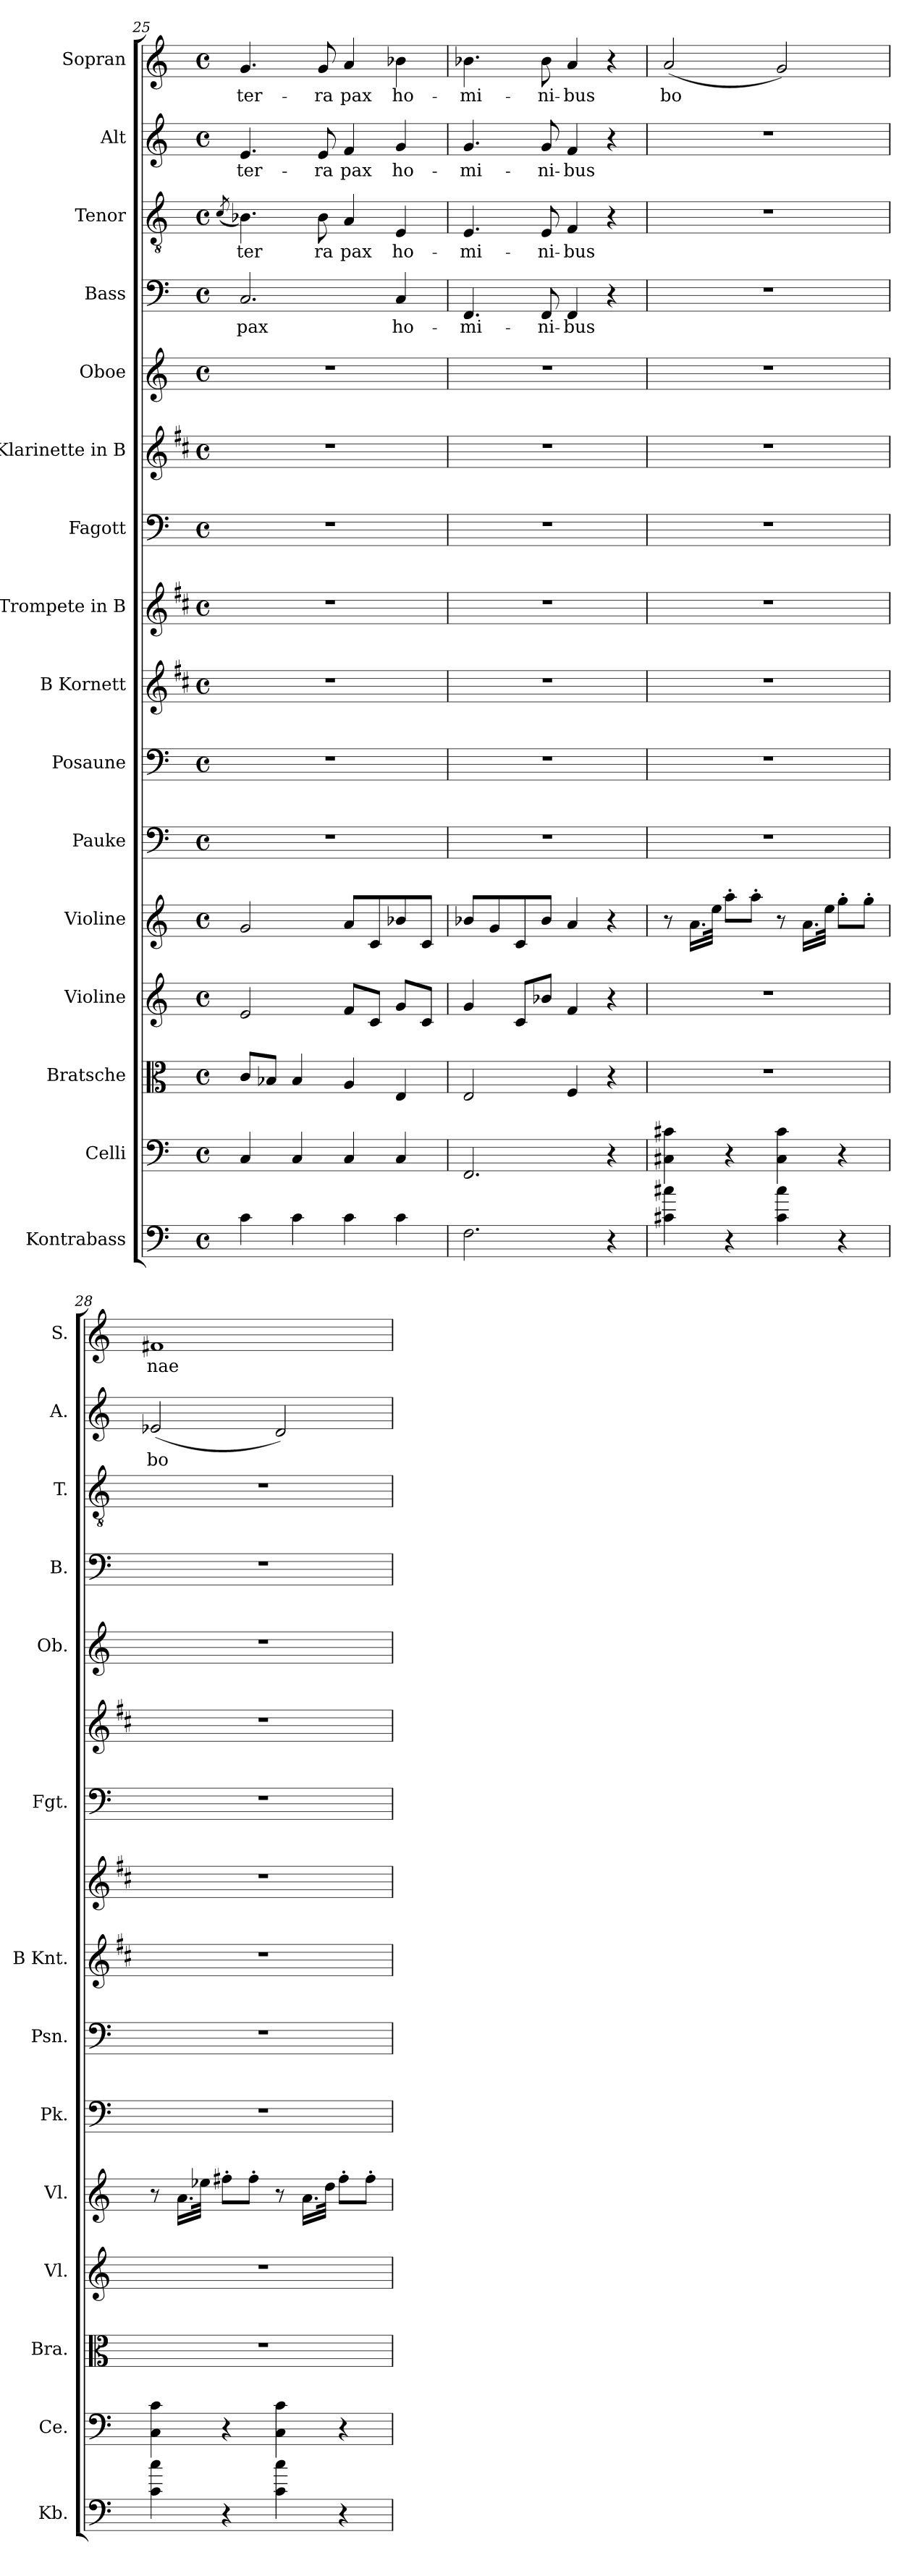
**kern	**kern	**kern	**kern	**kern	**kern	**kern	**kern	**kern	**kern	**kern	**kern	**kern	**text	**kern	**text	**kern	**text	**kern	**text
*part16	*part15	*part14	*part13	*part12	*part11	*part10	*part9	*part8	*part7	*part6	*part5	*part4	*part4	*part3	*part3	*part2	*part2	*part1	*part1
*staff16	*staff15	*staff14	*staff13	*staff12	*staff11	*staff10	*staff9	*staff8	*staff7	*staff6	*staff5	*staff4	*staff4	*staff3	*staff3	*staff2	*staff2	*staff1	*staff1
*I"Kontrabass	*I"Celli	*I"Bratsche	*I"Violine	*I"Violine	*I"Pauke	*I"Posaune	*I"B Kornett	*I"Trompete in B	*I"Fagott	*I"Klarinette in B	*I"Oboe	*I"Bass	*	*I"Tenor	*	*I"Alt	*	*I"Sopran	*
*I'Kb.	*I'Ce.	*I'Bra.	*I'Vl.	*I'Vl.	*I'Pk.	*I'Psn.	*I'B Knt.	*	*I'Fgt.	*	*I'Ob.	*I'B.	*	*I'T.	*	*I'A.	*	*I'S.	*
*clefF4	*clefF4	*clefC3	*clefG2	*clefG2	*clefF4	*clefF4	*clefG2	*clefG2	*clefF4	*clefG2	*clefG2	*clefF4	*	*clefGv2	*	*clefG2	*	*clefG2	*
*ITrd7c12	*	*	*	*	*	*	*ITrd1c2	*ITrd1c2	*	*ITrd1c2	*	*	*	*	*	*	*	*	*
*k[]	*k[]	*k[]	*k[]	*k[]	*k[]	*k[]	*k[]	*k[]	*k[]	*k[]	*k[]	*k[]	*	*k[]	*	*k[]	*	*k[]	*
*M4/4	*M4/4	*M4/4	*M4/4	*M4/4	*M4/4	*M4/4	*M4/4	*M4/4	*M4/4	*M4/4	*M4/4	*M4/4	*	*M4/4	*	*M4/4	*	*M4/4	*
*met(c)	*met(c)	*met(c)	*met(c)	*met(c)	*met(c)	*met(c)	*met(c)	*met(c)	*met(c)	*met(c)	*met(c)	*met(c)	*	*met(c)	*	*met(c)	*	*met(c)	*
=25	=25	=25	=25	=25	=25	=25	=25	=25	=25	=25	=25	=25	=25	=25	=25	=25	=25	=25	=25
.	.	.	.	.	.	.	.	.	.	.	.	.	.	(<8qc/	.	.	.	.	.
!	!	!	!	!	!	!	!	!	!	!	!	!	!LO:LY:b	!	!LO:LY:b	!	!LO:LY:b	!	!LO:LY:b
4C\	4C/	8c/L	2e/	2g/	1r	1r	1r	1r	1r	1r	1r	2.C/	pax	4.B-X\)	ter	4.e/	ter-	4.g/	ter-
.	.	8B-X/J	.	.	.	.	.	.	.	.	.	.	.	.	.	.	.	.	.
4C\	4C/	4B-/	.	.	.	.	.	.	.	.	.	.	.	.	.	.	.	.	.
!	!	!	!	!	!	!	!	!	!	!	!	!	!	!	!LO:LY:b	!	!LO:LY:b	!	!LO:LY:b
.	.	.	.	.	.	.	.	.	.	.	.	.	.	8B-\	-ra	8e/	-ra	8g/	-ra
!	!	!	!	!	!	!	!	!	!	!	!	!	!	!	!LO:LY:b	!	!LO:LY:b	!	!LO:LY:b
4C\	4C/	4A/	8f/L	8a/L	.	.	.	.	.	.	.	.	.	4A/	pax	4f/	pax	4a/	pax
.	.	.	8c/J	8c/	.	.	.	.	.	.	.	.	.	.	.	.	.	.	.
!	!	!	!	!	!	!	!	!	!	!	!	!	!LO:LY:b	!	!LO:LY:b	!	!LO:LY:b	!	!LO:LY:b
4C\	4C/	4E/	8g/L	8b-X/	.	.	.	.	.	.	.	4C/	ho-	4E/	ho-	4g/	ho-	4b-X\	ho-
.	.	.	8c/J	8c/J	.	.	.	.	.	.	.	.	.	.	.	.	.	.	.
!!LO:LB:g=z
=26	=26	=26	=26	=26	=26	=26	=26	=26	=26	=26	=26	=26	=26	=26	=26	=26	=26	=26	=26
!	!	!	!	!	!	!	!	!	!	!	!	!	!LO:LY:b	!	!LO:LY:b	!	!LO:LY:b	!	!LO:LY:b
2.FF\	2.FF/	2E/	4g/	8b-X/L	1r	1r	1r	1r	1r	1r	1r	4.FF/	-mi-	4.E/	-mi-	4.g/	-mi-	4.b-X\	-mi-
.	.	.	.	8g/	.	.	.	.	.	.	.	.	.	.	.	.	.	.	.
.	.	.	8c/L	8c/	.	.	.	.	.	.	.	.	.	.	.	.	.	.	.
!	!	!	!	!	!	!	!	!	!	!	!	!	!LO:LY:b	!	!LO:LY:b	!	!LO:LY:b	!	!LO:LY:b
.	.	.	8b-X/J	8b-/J	.	.	.	.	.	.	.	8FF/	-ni-	8E/	-ni-	8g/	-ni-	8b-\	-ni-
!	!	!	!	!	!	!	!	!	!	!	!	!	!LO:LY:b	!	!LO:LY:b	!	!LO:LY:b	!	!LO:LY:b
.	.	4F/	4f/	4a/	.	.	.	.	.	.	.	4FF/	-bus	4F/	-bus	4f/	-bus	4a/	-bus
4r	4r	4r	4r	4r	.	.	.	.	.	.	.	4r	.	4r	.	4r	.	4r	.
=27	=27	=27	=27	=27	=27	=27	=27	=27	=27	=27	=27	=27	=27	=27	=27	=27	=27	=27	=27
!	!	!	!	!	!	!	!	!	!	!	!	!	!	!	!	!	!	!	!LO:LY:b
4C#X\ 4c#X\	4C#X\ 4c#X\	1r	1r	8r	1r	1r	1r	1r	1r	1r	1r	1r	.	1r	.	1r	.	(<2a/	bo-
.	.	.	.	16.a\LL	.	.	.	.	.	.	.	.	.	.	.	.	.	.	.
.	.	.	.	32ee\JJk	.	.	.	.	.	.	.	.	.	.	.	.	.	.	.
4r	4r	.	.	8aa'\L	.	.	.	.	.	.	.	.	.	.	.	.	.	.	.
.	.	.	.	8aa'\J	.	.	.	.	.	.	.	.	.	.	.	.	.	.	.
!	!	!	!	!	!	!	!	!	!	!	!	!	!	!	!	!	!	!	!LO:LY:b
4C#\ 4c#\	4C#\ 4c#\	.	.	8r	.	.	.	.	.	.	.	.	.	.	.	.	.	2g/)	--
.	.	.	.	16.a\LL	.	.	.	.	.	.	.	.	.	.	.	.	.	.	.
.	.	.	.	32ee\JJk	.	.	.	.	.	.	.	.	.	.	.	.	.	.	.
4r	4r	.	.	8gg'\L	.	.	.	.	.	.	.	.	.	.	.	.	.	.	.
.	.	.	.	8gg'\J	.	.	.	.	.	.	.	.	.	.	.	.	.	.	.
=28	=28	=28	=28	=28	=28	=28	=28	=28	=28	=28	=28	=28	=28	=28	=28	=28	=28	=28	=28
!	!	!	!	!	!	!	!	!	!	!	!	!	!	!	!	!	!LO:LY:b	!	!LO:LY:b
4C\ 4c\	4C\ 4c\	1r	1r	8r	1r	1r	1r	1r	1r	1r	1r	1r	.	1r	.	(<2e-X/	bo-	1f#X	nae
.	.	.	.	16.a\LL	.	.	.	.	.	.	.	.	.	.	.	.	.	.	.
.	.	.	.	32ee-X\JJk	.	.	.	.	.	.	.	.	.	.	.	.	.	.	.
4r	4r	.	.	8ff#X'\L	.	.	.	.	.	.	.	.	.	.	.	.	.	.	.
.	.	.	.	8ff#'\J	.	.	.	.	.	.	.	.	.	.	.	.	.	.	.
!	!	!	!	!	!	!	!	!	!	!	!	!	!	!	!	!	!LO:LY:b	!	!
4C\ 4c\	4C\ 4c\	.	.	8r	.	.	.	.	.	.	.	.	.	.	.	2d/)	---	.	.
.	.	.	.	16.a\LL	.	.	.	.	.	.	.	.	.	.	.	.	.	.	.
.	.	.	.	32dd\JJk	.	.	.	.	.	.	.	.	.	.	.	.	.	.	.
4r	4r	.	.	8ff#'\L	.	.	.	.	.	.	.	.	.	.	.	.	.	.	.
.	.	.	.	8ff#'\J	.	.	.	.	.	.	.	.	.	.	.	.	.	.	.
=	=	=	=	=	=	=	=	=	=	=	=	=	=	=	=	=	=	=	=
*-	*-	*-	*-	*-	*-	*-	*-	*-	*-	*-	*-	*-	*-	*-	*-	*-	*-	*-	*-
